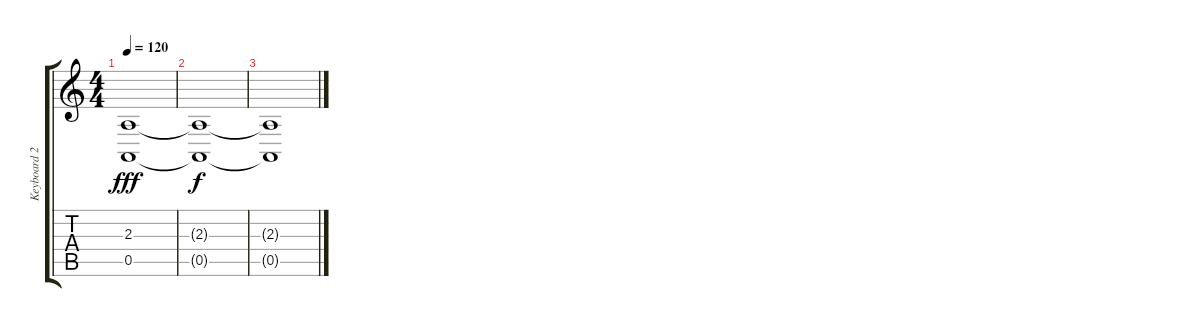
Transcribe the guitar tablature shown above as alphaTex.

\track ("Keyboard 2" "Keyboard 2") {instrument fx7echoes}
\staff {score tabs}
\tuning (E4 B3 G3 D3 A2 D2) {hide}
\ts (4 4)
\tempo 120
\clef g2
\ks c
(2.3 0.5).1{dy fff volume 16} |
(2.3{t} 0.5{t}).1{dy f} |
(2.3{t} 0.5{t}).1
